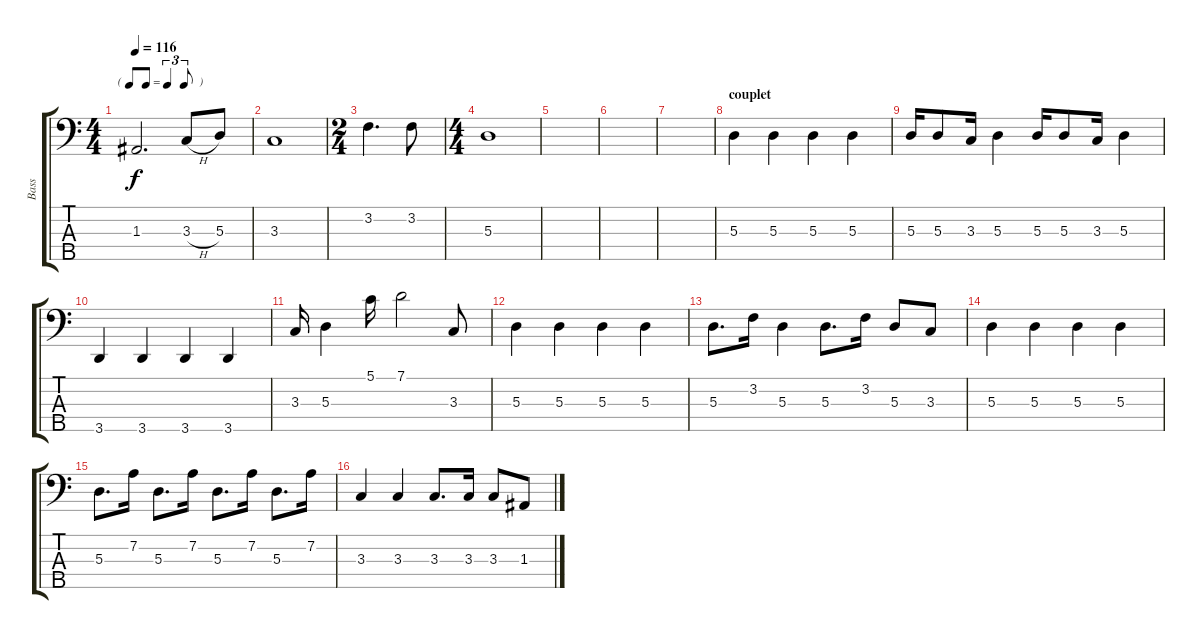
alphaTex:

\track ("Bass" "Bass") {instrument electricbasspick}
\staff {score tabs}
\tuning (G2 D2 A1 E1 B0) {hide}
\ts (4 4)
\tf triplet8th
\tempo 116
\clef f4
\ks c
1.3.2{d dy f} 3.3{h}.8 5.3.8 |
3.3.1 |
\ts (2 4)
3.2.4{d} 3.2.8 |
\ts (4 4)
5.3.1 |
|
|
|
\section ("" "couplet")
5.3.4 5.3.4 5.3.4 5.3.4 |
5.3.16 5.3.8 3.3.16 5.3.4 5.3.16 5.3.8 3.3.16 5.3.4 |
3.5.4 3.5.4 3.5.4 3.5.4 |
3.3.16 5.3.4 5.1.16 7.1.2 3.3.8 |
5.3.4 5.3.4 5.3.4 5.3.4 |
5.3.8{d} 3.2.16 5.3.4 5.3.8{d} 3.2.16 5.3.8 3.3.8 |
5.3.4 5.3.4 5.3.4 5.3.4 |
5.3.8{d} 7.2.16 5.3.8{d} 7.2.16 5.3.8{d} 7.2.16 5.3.8{d} 7.2.16 |
3.3.4 3.3.4 3.3.8{d} 3.3.16 3.3.8 1.3.8
